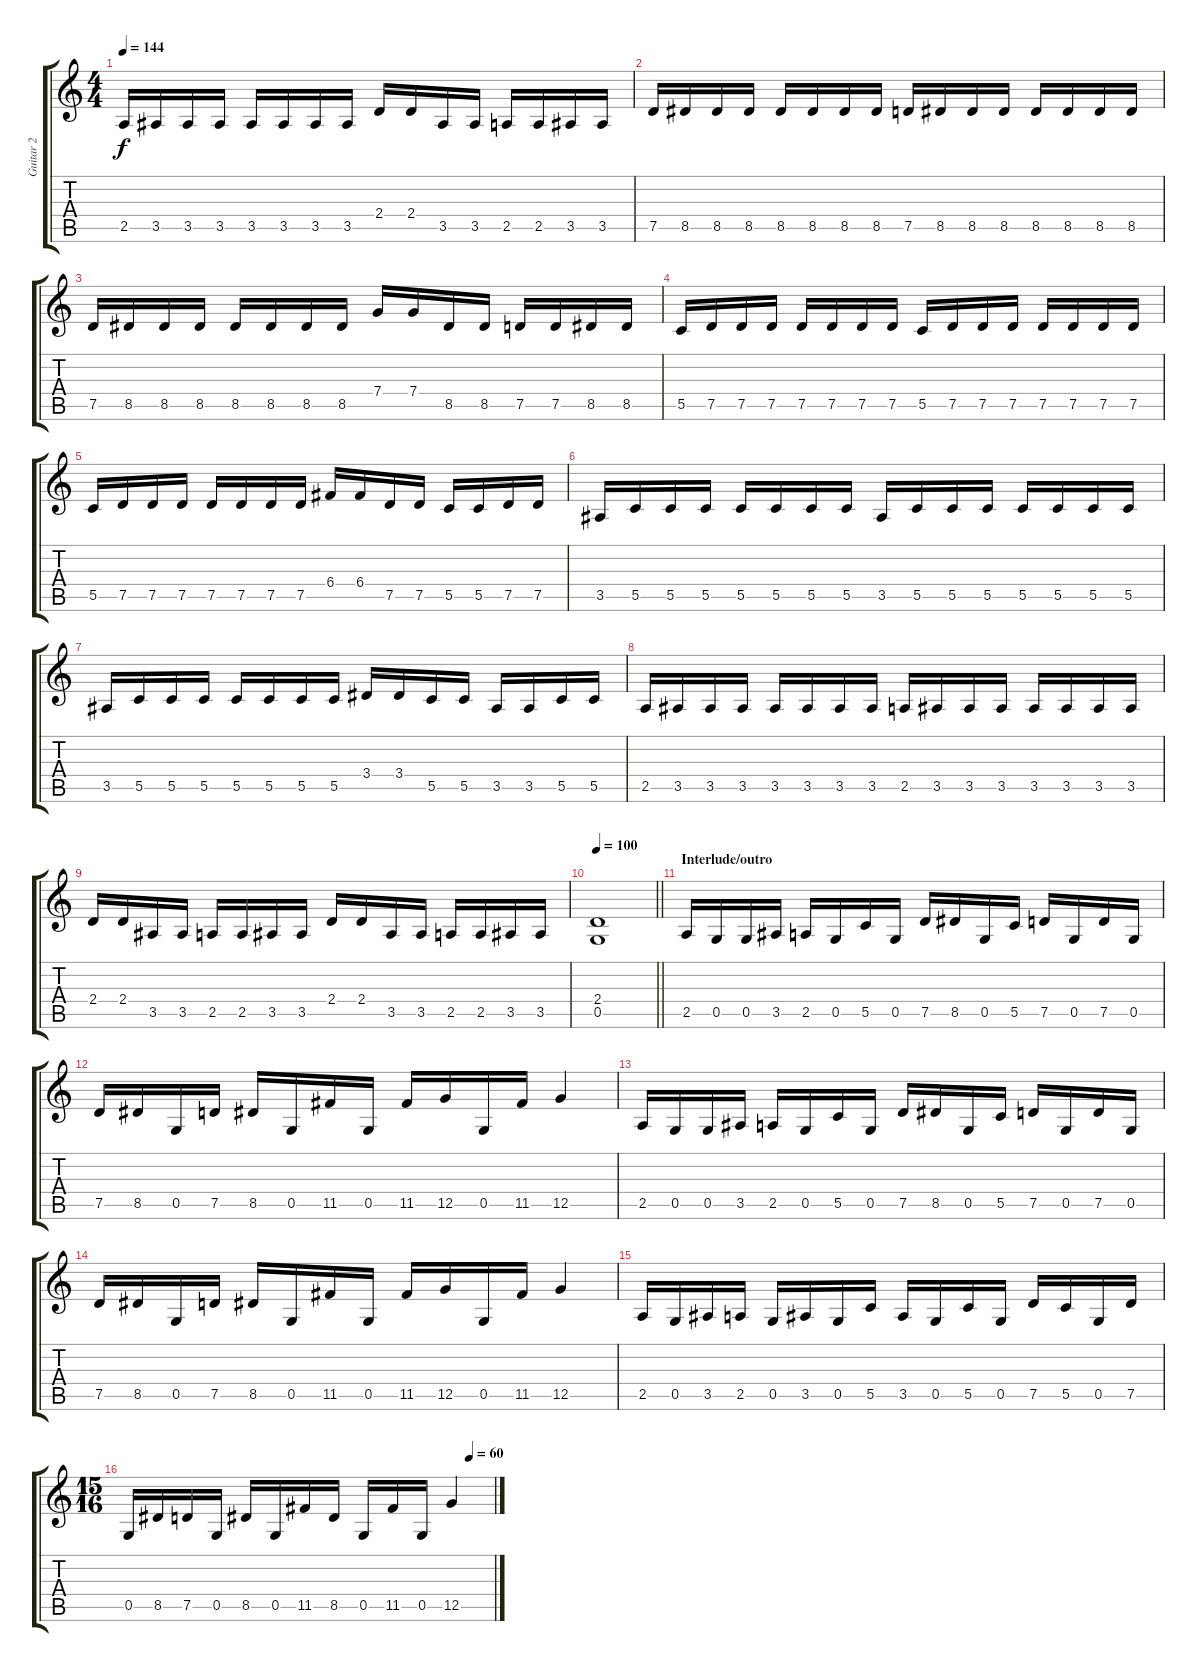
\track ("Guitar 2" "Guitar 2") {instrument overdrivenguitar}
\staff {score tabs}
\tuning (D4 A3 F3 C3 G2 D2) {hide}
\ts (4 4)
\tempo 144
\clef g2
\ks c
2.5.16{dy f} 3.5.16 3.5.16 3.5.16 3.5.16 3.5.16 3.5.16 3.5.16 2.4.16 2.4.16 3.5.16 3.5.16 2.5.16 2.5.16 3.5.16 3.5.16 |
7.5.16 8.5.16 8.5.16 8.5.16 8.5.16 8.5.16 8.5.16 8.5.16 7.5.16 8.5.16 8.5.16 8.5.16 8.5.16 8.5.16 8.5.16 8.5.16 |
7.5.16 8.5.16 8.5.16 8.5.16 8.5.16 8.5.16 8.5.16 8.5.16 7.4.16 7.4.16 8.5.16 8.5.16 7.5.16 7.5.16 8.5.16 8.5.16 |
5.5.16 7.5.16 7.5.16 7.5.16 7.5.16 7.5.16 7.5.16 7.5.16 5.5.16 7.5.16 7.5.16 7.5.16 7.5.16 7.5.16 7.5.16 7.5.16 |
5.5.16 7.5.16 7.5.16 7.5.16 7.5.16 7.5.16 7.5.16 7.5.16 6.4.16 6.4.16 7.5.16 7.5.16 5.5.16 5.5.16 7.5.16 7.5.16 |
3.5.16 5.5.16 5.5.16 5.5.16 5.5.16 5.5.16 5.5.16 5.5.16 3.5.16 5.5.16 5.5.16 5.5.16 5.5.16 5.5.16 5.5.16 5.5.16 |
3.5.16 5.5.16 5.5.16 5.5.16 5.5.16 5.5.16 5.5.16 5.5.16 3.4.16 3.4.16 5.5.16 5.5.16 3.5.16 3.5.16 5.5.16 5.5.16 |
2.5.16 3.5.16 3.5.16 3.5.16 3.5.16 3.5.16 3.5.16 3.5.16 2.5.16 3.5.16 3.5.16 3.5.16 3.5.16 3.5.16 3.5.16 3.5.16 |
2.4.16 2.4.16 3.5.16 3.5.16 2.5.16 2.5.16 3.5.16 3.5.16 2.4.16 2.4.16 3.5.16 3.5.16 2.5.16 2.5.16 3.5.16 3.5.16 |
\tempo 100
\barLineRight lightlight
(2.4 0.5).1 |
\section ("" "Interlude/outro")
2.5.16 0.5.16 0.5.16 3.5.16 2.5.16 0.5.16 5.5.16 0.5.16 7.5.16 8.5.16 0.5.16 5.5.16 7.5.16 0.5.16 7.5.16 0.5.16 |
7.5.16 8.5.16 0.5.16 7.5.16 8.5.16 0.5.16 11.5.16 0.5.16 11.5.16 12.5.16 0.5.16 11.5.16 12.5.4 |
2.5.16 0.5.16 0.5.16 3.5.16 2.5.16 0.5.16 5.5.16 0.5.16 7.5.16 8.5.16 0.5.16 5.5.16 7.5.16 0.5.16 7.5.16 0.5.16 |
7.5.16 8.5.16 0.5.16 7.5.16 8.5.16 0.5.16 11.5.16 0.5.16 11.5.16 12.5.16 0.5.16 11.5.16 12.5.4 |
2.5.16 0.5.16 3.5.16 2.5.16 0.5.16 3.5.16 0.5.16 5.5.16 3.5.16 0.5.16 5.5.16 0.5.16 7.5.16 5.5.16 0.5.16 7.5.16 |
\ts (15 16)
\tempo (60 0.9333333333333333)
0.5.16 8.5.16 7.5.16 0.5.16 8.5.16 0.5.16 11.5.16 8.5.16 0.5.16 11.5.16 0.5.16 12.5.4
